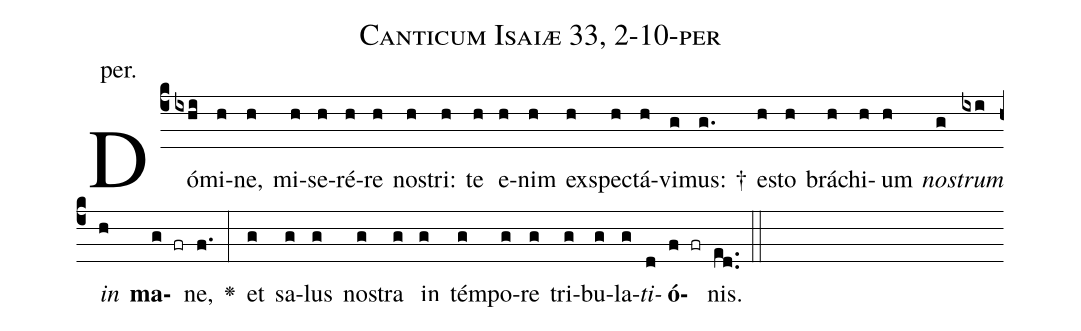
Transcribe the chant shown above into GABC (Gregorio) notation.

name: Canticum Isaiæ 33, 2-10-per;
annotation: per.;
%%
(c4)Dó(ixhi)mi(h)ne,(h) mi(h)se(h)ré(h)re(h) no(h)stri:(h) te(h) e(h)nim(h) ex(h)spe(h)ctá(h)vi(g)mus: †(g.) e(h)sto(h) brá(h)chi(h)um(h) <i>no</i>(g)<i>strum</i>(ixi) <i>in</i>(h) <b>ma</b>(g fr)ne,(f.) <v>\greheightstar</v>(:) et(g) sa(g)lus(g) no(g)stra(g) in(g) tém(g)po(g)re(g) tri(g)bu(g)la(g)<i>ti</i>(d)<b>ó</b>(f fr)nis.(ed..) (::)


%E(g) u(g) o(g) u(d) a(f) e.(ed..) (::)
